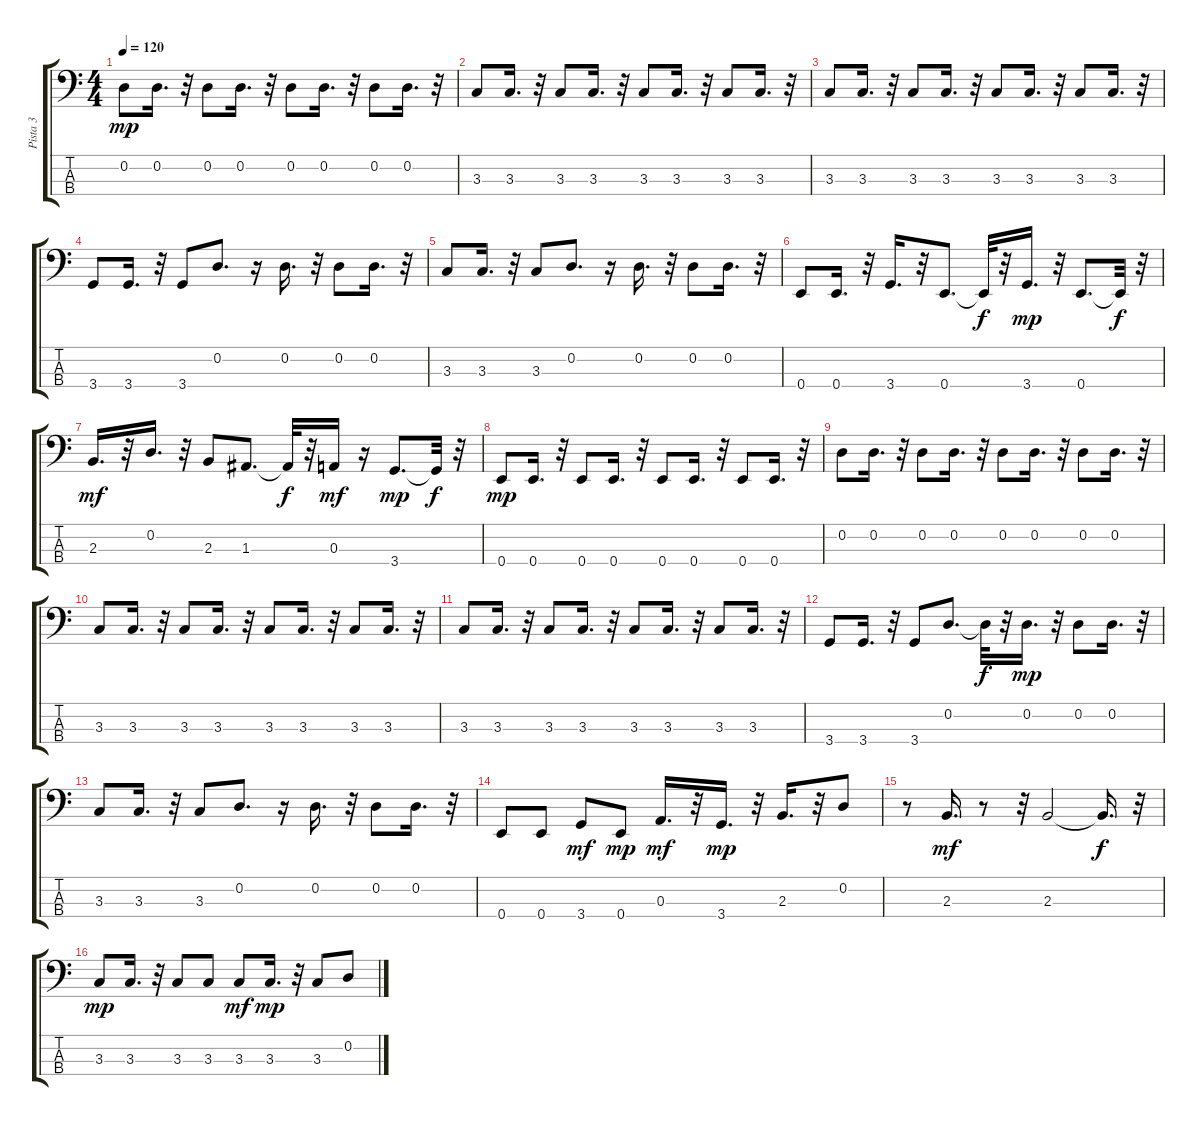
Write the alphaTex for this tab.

\track ("Pista 3" "Pista 3") {instrument synthbass2}
\staff {score tabs}
\tuning (G2 D2 A1 E1) {hide}
\ts (4 4)
\tempo 120
\clef f4
\ks c
0.2.8{dy mp} 0.2.16{d} r.32 0.2.8 0.2.16{d} r.32 0.2.8 0.2.16{d} r.32 0.2.8 0.2.16{d} r.32 |
3.3.8 3.3.16{d} r.32 3.3.8 3.3.16{d} r.32 3.3.8 3.3.16{d} r.32 3.3.8 3.3.16{d} r.32 |
3.3.8 3.3.16{d} r.32 3.3.8 3.3.16{d} r.32 3.3.8 3.3.16{d} r.32 3.3.8 3.3.16{d} r.32 |
3.4.8 3.4.16{d} r.32 3.4.8 0.2.8{d} r.16 0.2.16{d} r.32 0.2.8 0.2.16{d} r.32 |
3.3.8 3.3.16{d} r.32 3.3.8 0.2.8{d} r.16 0.2.16{d} r.32 0.2.8 0.2.16{d} r.32 |
0.4.8 0.4.16{d} r.32 3.4.16{d} r.32 0.4.8{d} 0.4{t}.32{dy f} r.32 3.4.16{d dy mp} r.32 0.4.8{d} 0.4{t}.32{dy f} r.32 |
2.3.16{d dy mf} r.32 0.2.16{d} r.32 2.3.8 1.3.8{d} 1.3{t}.32{dy f} r.32 0.3.16{dy mf} r.16 3.4.8{d dy mp} 3.4{t}.32{dy f} r.32 |
0.4.8{dy mp} 0.4.16{d} r.32 0.4.8 0.4.16{d} r.32 0.4.8 0.4.16{d} r.32 0.4.8 0.4.16{d} r.32 |
0.2.8 0.2.16{d} r.32 0.2.8 0.2.16{d} r.32 0.2.8 0.2.16{d} r.32 0.2.8 0.2.16{d} r.32 |
3.3.8 3.3.16{d} r.32 3.3.8 3.3.16{d} r.32 3.3.8 3.3.16{d} r.32 3.3.8 3.3.16{d} r.32 |
3.3.8 3.3.16{d} r.32 3.3.8 3.3.16{d} r.32 3.3.8 3.3.16{d} r.32 3.3.8 3.3.16{d} r.32 |
3.4.8 3.4.16{d} r.32 3.4.8 0.2.8{d} 0.2{t}.32{dy f} r.32 0.2.16{d dy mp} r.32 0.2.8 0.2.16{d} r.32 |
3.3.8 3.3.16{d} r.32 3.3.8 0.2.8{d} r.16 0.2.16{d} r.32 0.2.8 0.2.16{d} r.32 |
0.4.8 0.4.8 3.4.8{dy mf} 0.4.8{dy mp} 0.3.16{d dy mf} r.32 3.4.16{d dy mp} r.32 2.3.16{d} r.32 0.2.8 |
r.8 2.3.16{d dy mf} r.8 r.32 2.3.2 2.3{t}.16{d dy f} r.32 |
3.3.8{dy mp} 3.3.16{d} r.32 3.3.8 3.3.8 3.3.8{dy mf} 3.3.16{d dy mp} r.32 3.3.8 0.2.8
